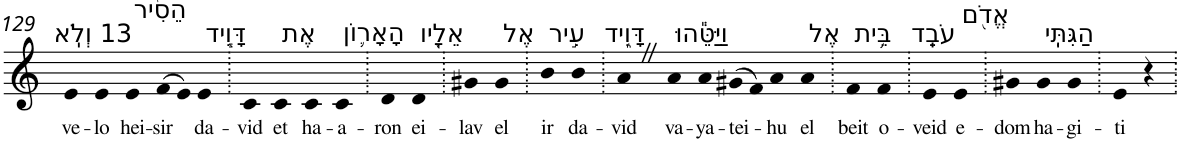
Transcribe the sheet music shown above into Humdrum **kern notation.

**kern	**text
*part1	*part1
*staff1	*staff1
*I"Piano	*
*I'Pno	*
!!LO:PB:g=z
*clefG2	*
*k[]	*
=129	=129
!LO:TX:a:t=13 וְלֹֽא	!
!	!LO:LY:b
4e	ve-
!	!LO:LY:b
4e	-lo
!LO:TX:a:t=הֵסִ֨יר	!
!	!LO:LY:b
4e	hei-
!	!LO:LY:b
(>8f	-sir
8e)	.
!LO:TX:a:t=דָּוִ֧יד	!
!	!LO:LY:b
4e	da-
=130.	=130.
!	!LO:LY:b
4c	-vid
!LO:TX:a:t=אֶת	!
!	!LO:LY:b
4c	et
!LO:TX:a:t=הָאָר֛וֹן	!
!	!LO:LY:b
4c	ha-
!	!LO:LY:b
4c	-a-
=131.	=131.
!	!LO:LY:b
4d	-ron
!LO:TX:a:t=אֵלָ֖יו	!
!	!LO:LY:b
4d	ei-
=132.	=132.
!	!LO:LY:b
4g#X	-lav
!LO:TX:a:t=אֶל	!
!	!LO:LY:b
4g#	el
=133.	=133.
!LO:TX:a:t=עִ֣יר	!
!	!LO:LY:b
4b	ir
!LO:TX:a:t=דָּוִ֑יד	!
!	!LO:LY:b
4b	da-
=134.	=134.
!	!LO:LY:b
4aZ	-vid
!LO:TX:a:t=וַיַּטֵּ֕הוּ	!
!	!LO:LY:b
4a	va-
!	!LO:LY:b
4a	-ya-
!	!LO:LY:b
(>8g#X	-tei-
8f)	.
!	!LO:LY:b
4a	-hu
!LO:TX:a:t=אֶל	!
!	!LO:LY:b
4a	el
=135.	=135.
!LO:TX:a:t=בֵּ֥ית	!
!	!LO:LY:b
4f	beit
!LO:TX:a:t=עֹבֵֽד	!
!	!LO:LY:b
4f	o-
=136.	=136.
!	!LO:LY:b
4e	-veid
!LO:TX:a:t=אֱדֹ֖ם	!
!	!LO:LY:b
4e	e-
=137.	=137.
!	!LO:LY:b
4g#X	-dom
!LO:TX:a:t=הַגִּתִּֽי	!
!	!LO:LY:b
4g#	ha-
!	!LO:LY:b
4g#	-gi-
=138.	=138.
!	!LO:LY:b
4e	-ti
4r	.
=.	=.
*-	*-
